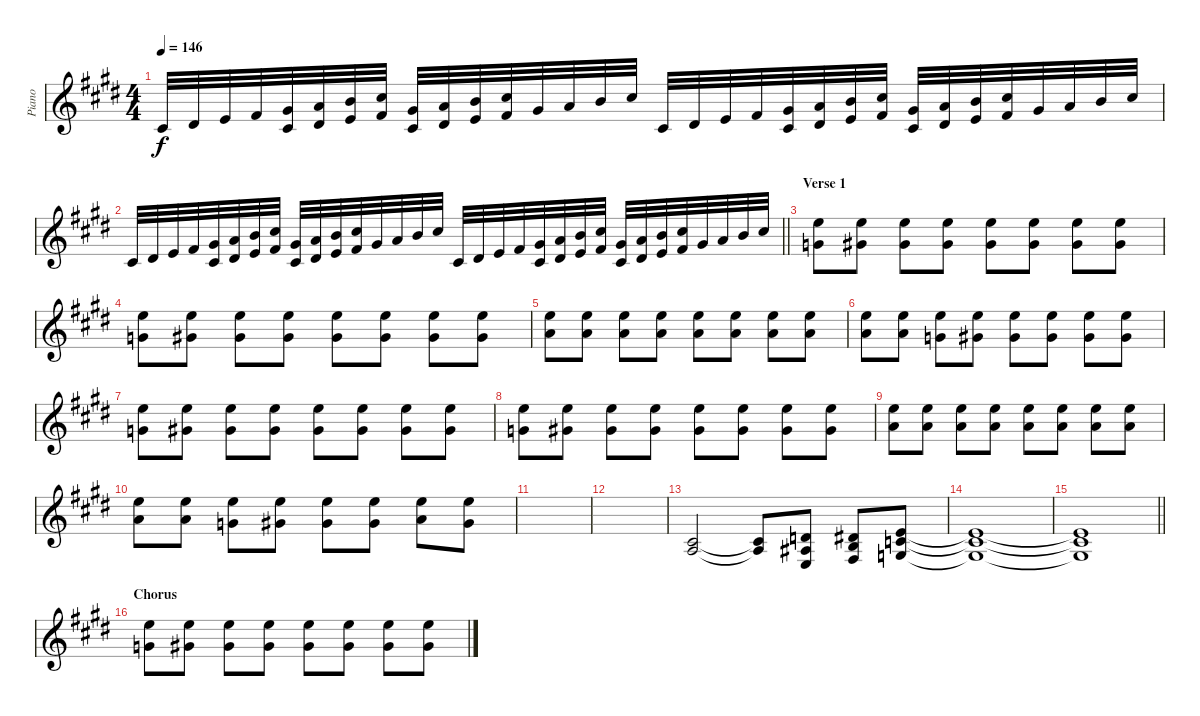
\track ("Piano" "Piano") {instrument brightacousticpiano}
\staff {score}
\tuning (E5 B4 G4 D4 A3 E3) {hide}
\ts (4 4)
\tempo 146
\clef g2
\ks e
4.5.32{dy f} 1.4.32 2.4.32 4.4.32 (6.4 4.5).32 (7.4 6.5).32 (0.2 7.5).32 (6.3 4.4).32 (6.4 4.5).32 (7.4 6.5).32 (0.2 7.5).32 (6.3 4.4).32 6.4.32 7.4.32 0.2.32 6.3.32 4.5.32 1.4.32 2.4.32 4.4.32 (6.4 4.5).32 (7.4 6.5).32 (0.2 7.5).32 (6.3 4.4).32 (6.4 4.5).32 (7.4 6.5).32 (0.2 7.5).32 (6.3 4.4).32 6.4.32 7.4.32 0.2.32 6.3.32 |
\barLineRight lightlight
4.5.32 1.4.32 2.4.32 4.4.32 (6.4 4.5).32 (7.4 6.5).32 (0.2 7.5).32 (6.3 4.4).32 (6.4 4.5).32 (7.4 6.5).32 (0.2 7.5).32 (6.3 4.4).32 6.4.32 7.4.32 0.2.32 6.3.32 4.5.32 1.4.32 2.4.32 4.4.32 (6.4 4.5).32 (7.4 6.5).32 (0.2 7.5).32 (6.3 4.4).32 (6.4 4.5).32 (7.4 6.5).32 (0.2 7.5).32 (6.3 4.4).32 6.4.32 7.4.32 0.2.32 6.3.32 |
\section ("" "Verse 1")
(0.1 0.3).8 (0.1 1.3).8 (0.1 1.3).8 (0.1 1.3).8 (0.1 1.3).8 (0.1 1.3).8 (0.1 1.3).8 (0.1 1.3).8 |
(0.1 0.3).8 (0.1 1.3).8 (0.1 1.3).8 (0.1 1.3).8 (0.1 1.3).8 (0.1 1.3).8 (0.1 1.3).8 (0.1 1.3).8 |
(0.1 2.3).8 (0.1 2.3).8 (0.1 2.3).8 (0.1 2.3).8 (0.1 2.3).8 (0.1 2.3).8 (0.1 2.3).8 (0.1 2.3).8 |
(0.1 2.3).8 (0.1 2.3).8 (0.1 0.3).8 (0.1 1.3).8 (0.1 1.3).8 (0.1 1.3).8 (0.1 1.3).8 (0.1 1.3).8 |
(0.1 0.3).8 (0.1 1.3).8 (0.1 1.3).8 (0.1 1.3).8 (0.1 1.3).8 (0.1 1.3).8 (0.1 1.3).8 (0.1 1.3).8 |
(0.1 0.3).8 (0.1 1.3).8 (0.1 1.3).8 (0.1 1.3).8 (0.1 1.3).8 (0.1 1.3).8 (0.1 1.3).8 (0.1 1.3).8 |
(0.1 2.3).8 (0.1 2.3).8 (0.1 2.3).8 (0.1 2.3).8 (0.1 2.3).8 (0.1 2.3).8 (0.1 2.3).8 (0.1 2.3).8 |
(0.1 2.3).8 (0.1 2.3).8 (0.1 0.3).8 (0.1 1.3).8 (0.1 1.3).8 (0.1 1.3).8 (0.1 2.3).8 (0.1 1.3).8 |
|
|
(4.5 5.6).2 (4.5{t} 5.6{t}).8 (0.4 1.5 0.6).8 (1.4 2.5 2.6).8 (2.4 3.5 3.6).8 |
(2.4{t} 3.5{t} 3.6{t}).1 |
\barLineRight lightlight
(2.4{t} 3.5{t} 3.6{t}).1 |
\section ("" "Chorus")
(0.1 0.3).8 (0.1 1.3).8 (0.1 1.3).8 (0.1 1.3).8 (0.1 1.3).8 (0.1 1.3).8 (0.1 1.3).8 (0.1 1.3).8
